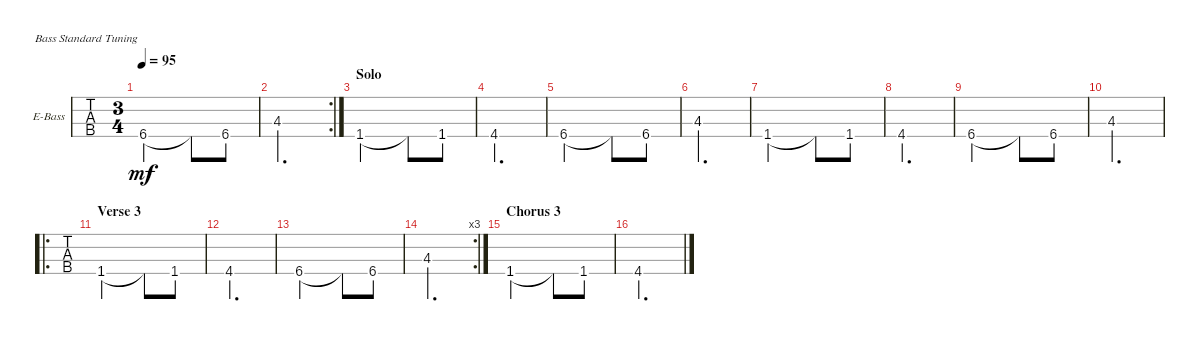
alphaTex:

\bracketExtendMode groupsimilarinstruments
\firstSystemTrackNameOrientation horizontal
\otherSystemsTrackNameOrientation horizontal
\track ("Electric Bass" "E-Bass") {instrument electricbassfinger}
\staff {tabs}
\tuning (G2 D2 A1 E1)
\ts (3 4)
\tempo 95
\clef f4
\ks c
6.4.2{dy mf} 6.4{t}.8 6.4.8 |
\rc 2
4.3.2{d} |
\section ("" "Solo")
1.4.2 1.4{t}.8 1.4.8 |
4.4.2{d} |
6.4.2 6.4{t}.8 6.4.8 |
4.3.2{d} |
1.4.2 1.4{t}.8 1.4.8 |
4.4.2{d} |
6.4.2 6.4{t}.8 6.4.8 |
4.3.2{d} |
\ro
\section ("" "Verse 3")
1.4.2 1.4{t}.8 1.4.8 |
4.4.2{d} |
6.4.2 6.4{t}.8 6.4.8 |
\rc 3
4.3.2{d} |
\section ("" "Chorus 3")
1.4.2 1.4{t}.8 1.4.8 |
4.4.2{d}
